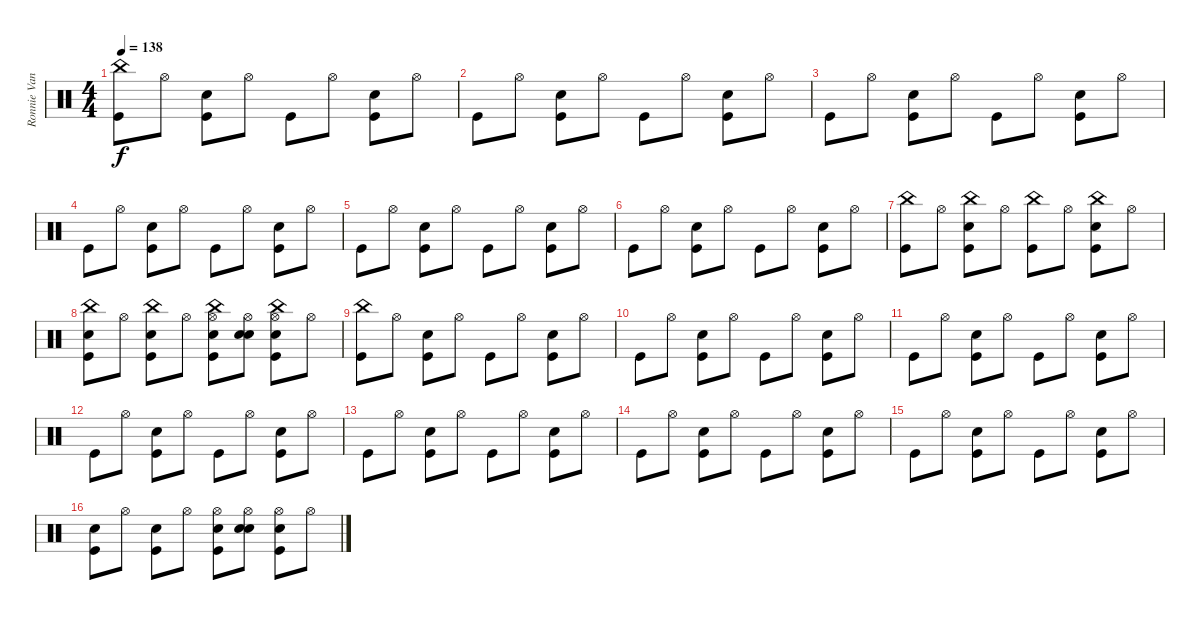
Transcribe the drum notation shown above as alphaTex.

\track ("Ronnie Vannucci Jr.'s drums" "Ronnie Van") {instrument percussion}
\staff {score}
\articulation defaults
\ts (4 4)
\tempo 138
\clef neutral
\ks c
("China (hit)" "Kick (hit)").8{dy f} "Hi-Hat (open)".8 ("Snare (hit) 2" "Kick (hit)").8 "Hi-Hat (open)".8 "Kick (hit)".8 "Hi-Hat (open)".8 ("Snare (hit) 2" "Kick (hit)").8 "Hi-Hat (open)".8 |
"Kick (hit)".8 "Hi-Hat (open)".8 ("Snare (hit) 2" "Kick (hit)").8 "Hi-Hat (open)".8 "Kick (hit)".8 "Hi-Hat (open)".8 ("Snare (hit) 2" "Kick (hit)").8 "Hi-Hat (open)".8 |
"Kick (hit)".8 "Hi-Hat (open)".8 ("Snare (hit) 2" "Kick (hit)").8 "Hi-Hat (open)".8 "Kick (hit)".8 "Hi-Hat (open)".8 ("Snare (hit) 2" "Kick (hit)").8 "Hi-Hat (open)".8 |
"Kick (hit)".8 "Hi-Hat (open)".8 ("Snare (hit) 2" "Kick (hit)").8 "Hi-Hat (open)".8 "Kick (hit)".8 "Hi-Hat (open)".8 ("Snare (hit) 2" "Kick (hit)").8 "Hi-Hat (open)".8 |
"Kick (hit)".8 "Hi-Hat (open)".8 ("Snare (hit) 2" "Kick (hit)").8 "Hi-Hat (open)".8 "Kick (hit)".8 "Hi-Hat (open)".8 ("Snare (hit) 2" "Kick (hit)").8 "Hi-Hat (open)".8 |
"Kick (hit)".8 "Hi-Hat (open)".8 ("Snare (hit) 2" "Kick (hit)").8 "Hi-Hat (open)".8 "Kick (hit)".8 "Hi-Hat (open)".8 ("Snare (hit) 2" "Kick (hit)").8 "Hi-Hat (open)".8 |
("China (hit)" "Kick (hit)").8 "Hi-Hat (open)".8 ("China (hit)" "Snare (hit) 2" "Kick (hit)").8 "Hi-Hat (open)".8 ("China (hit)" "Kick (hit)").8 "Hi-Hat (open)".8 ("China (hit)" "Snare (hit) 2" "Kick (hit)").8 "Hi-Hat (open)".8 |
("China (hit)" "Snare (hit) 2" "Kick (hit)").8 "Hi-Hat (open)".8 ("China (hit)" "Snare (hit) 2" "Kick (hit)").8 "Hi-Hat (open)".8 ("China (hit)" "Hi-Hat (open)" "Snare (hit) 2" "Kick (hit)").8 ("Hi-Hat (open)" "Snare (hit) 2" "Snare (hit) 2").8 ("China (hit)" "Hi-Hat (open)" "Snare (hit) 2" "Kick (hit)").8 "Hi-Hat (open)".8 |
("China (hit)" "Kick (hit)").8 "Hi-Hat (open)".8 ("Snare (hit) 2" "Kick (hit)").8 "Hi-Hat (open)".8 "Kick (hit)".8 "Hi-Hat (open)".8 ("Snare (hit) 2" "Kick (hit)").8 "Hi-Hat (open)".8 |
"Kick (hit)".8 "Hi-Hat (open)".8 ("Snare (hit) 2" "Kick (hit)").8 "Hi-Hat (open)".8 "Kick (hit)".8 "Hi-Hat (open)".8 ("Snare (hit) 2" "Kick (hit)").8 "Hi-Hat (open)".8 |
"Kick (hit)".8 "Hi-Hat (open)".8 ("Snare (hit) 2" "Kick (hit)").8 "Hi-Hat (open)".8 "Kick (hit)".8 "Hi-Hat (open)".8 ("Snare (hit) 2" "Kick (hit)").8 "Hi-Hat (open)".8 |
"Kick (hit)".8 "Hi-Hat (open)".8 ("Snare (hit) 2" "Kick (hit)").8 "Hi-Hat (open)".8 "Kick (hit)".8 "Hi-Hat (open)".8 ("Snare (hit) 2" "Kick (hit)").8 "Hi-Hat (open)".8 |
"Kick (hit)".8 "Hi-Hat (open)".8 ("Snare (hit) 2" "Kick (hit)").8 "Hi-Hat (open)".8 "Kick (hit)".8 "Hi-Hat (open)".8 ("Snare (hit) 2" "Kick (hit)").8 "Hi-Hat (open)".8 |
"Kick (hit)".8 "Hi-Hat (open)".8 ("Snare (hit) 2" "Kick (hit)").8 "Hi-Hat (open)".8 "Kick (hit)".8 "Hi-Hat (open)".8 ("Snare (hit) 2" "Kick (hit)").8 "Hi-Hat (open)".8 |
"Kick (hit)".8 "Hi-Hat (open)".8 ("Snare (hit) 2" "Kick (hit)").8 "Hi-Hat (open)".8 "Kick (hit)".8 "Hi-Hat (open)".8 ("Snare (hit) 2" "Kick (hit)").8 "Hi-Hat (open)".8 |
("Snare (hit) 2" "Kick (hit)").8 "Hi-Hat (open)".8 ("Snare (hit) 2" "Kick (hit)").8 "Hi-Hat (open)".8 ("Hi-Hat (open)" "Snare (hit) 2" "Kick (hit)").8 ("Hi-Hat (open)" "Snare (hit) 2" "Snare (hit) 2").8 ("Hi-Hat (open)" "Snare (hit) 2" "Kick (hit)").8 "Hi-Hat (open)".8
